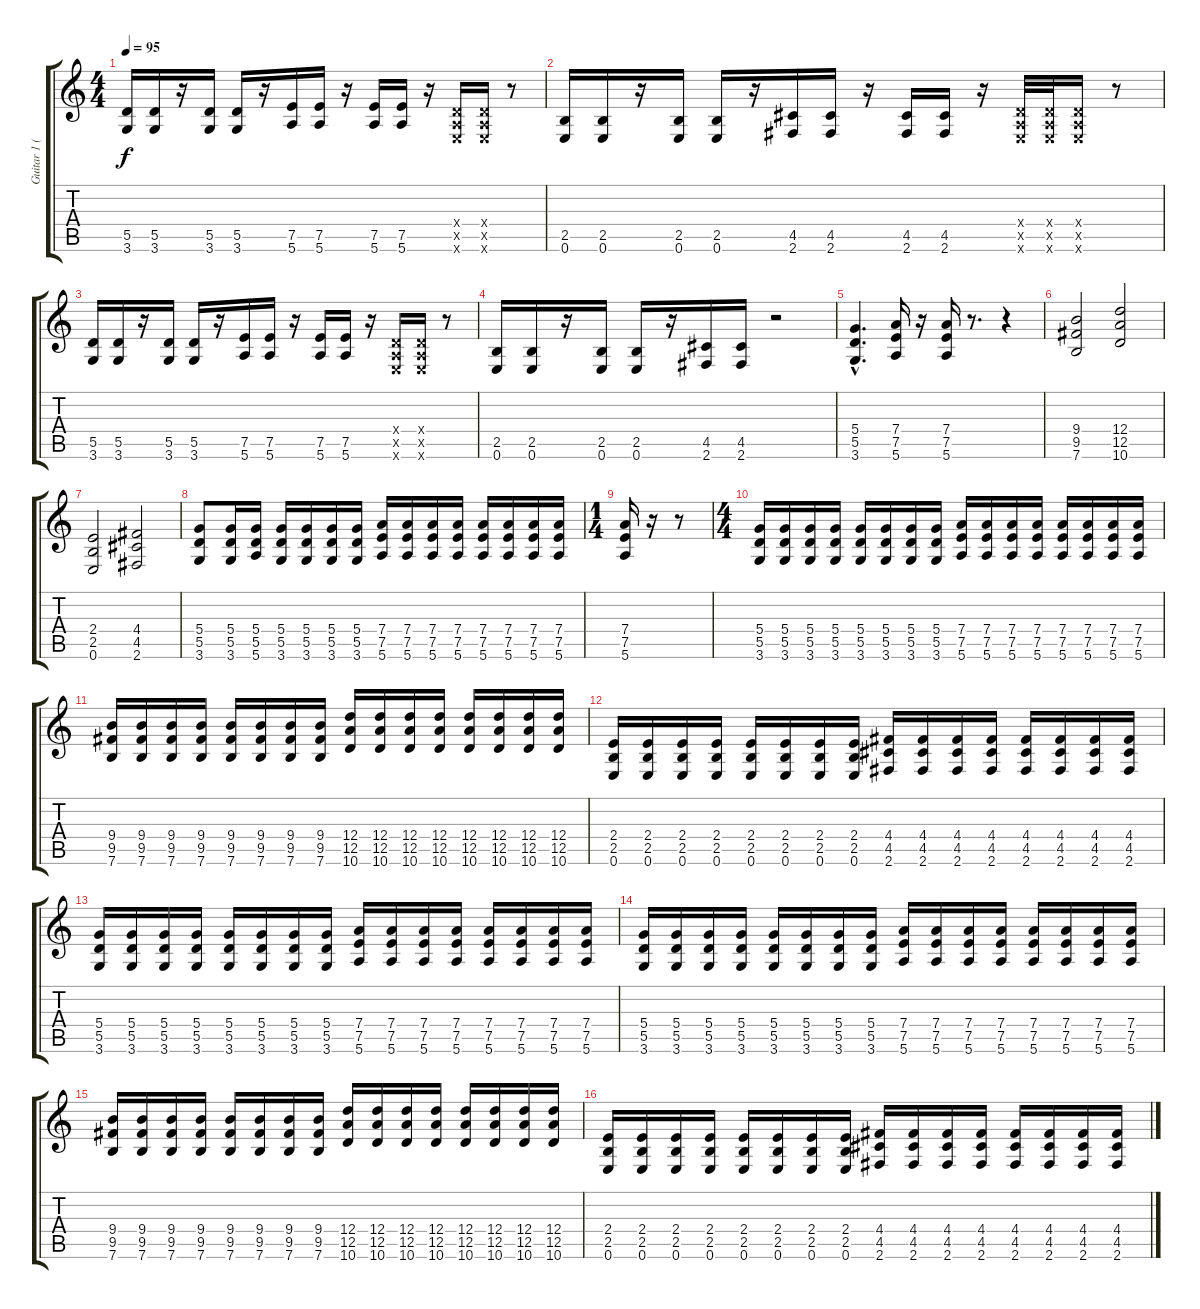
\track ("Guitar 1 (Left)" "Guitar 1 (") {instrument distortionguitar}
\staff {score tabs}
\tuning (E4 B3 G3 D3 A2 E2) {hide}
\ts (4 4)
\tempo 95
\clef g2
\ks c
(5.5 3.6).16{dy f} (5.5 3.6).16 r.16 (5.5 3.6).16 (5.5 3.6).16 r.16 (7.5 5.6).16 (7.5 5.6).16 r.16 (7.5 5.6).16 (7.5 5.6).16 r.16 (0.4{x} 0.5{x} 0.6{x}).16 (0.4{x} 0.5{x} 0.6{x}).16 r.8 |
(2.5 0.6).16 (2.5 0.6).16 r.16 (2.5 0.6).16 (2.5 0.6).16 r.16 (4.5 2.6).16 (4.5 2.6).16 r.16 (4.5 2.6).16 (4.5 2.6).16 r.16 (0.4{x} 0.5{x} 0.6{x}).32 (0.4{x} 0.5{x} 0.6{x}).32 (0.4{x} 0.5{x} 0.6{x}).16 r.8 |
(5.5 3.6).16 (5.5 3.6).16 r.16 (5.5 3.6).16 (5.5 3.6).16 r.16 (7.5 5.6).16 (7.5 5.6).16 r.16 (7.5 5.6).16 (7.5 5.6).16 r.16 (0.4{x} 0.5{x} 0.6{x}).16 (0.4{x} 0.5{x} 0.6{x}).16 r.8 |
(2.5 0.6).16 (2.5 0.6).16 r.16 (2.5 0.6).16 (2.5 0.6).16 r.16 (4.5 2.6).16 (4.5 2.6).16 r.2 |
(5.4{hac} 5.5{hac} 3.6{hac}).4{d} (7.4 7.5 5.6).16 r.16 (7.4 7.5 5.6).16 r.8{d} r.4 |
(9.4 9.5 7.6).2 (12.4 12.5 10.6).2 |
(2.4 2.5 0.6).2 (4.4 4.5 2.6).2 |
(5.4 5.5 3.6).8 (5.4 5.5 3.6).16 (5.4 5.5 5.6).16 (5.4 5.5 3.6).16 (5.4 5.5 3.6).16 (5.4 5.5 3.6).16 (5.4 5.5 3.6).16 (7.4 7.5 5.6).16 (7.4 7.5 5.6).16 (7.4 7.5 5.6).16 (7.4 7.5 5.6).16 (7.4 7.5 5.6).16 (7.4 7.5 5.6).16 (7.4 7.5 5.6).16 (7.4 7.5 5.6).16 |
\ts (1 4)
(7.4 7.5 5.6).16 r.16 r.8 |
\ts (4 4)
(5.4 5.5 3.6).16 (5.4 5.5 3.6).16 (5.4 5.5 3.6).16 (5.4 5.5 3.6).16 (5.4 5.5 3.6).16 (5.4 5.5 3.6).16 (5.4 5.5 3.6).16 (5.4 5.5 3.6).16 (7.4 7.5 5.6).16 (7.4 7.5 5.6).16 (7.4 7.5 5.6).16 (7.4 7.5 5.6).16 (7.4 7.5 5.6).16 (7.4 7.5 5.6).16 (7.4 7.5 5.6).16 (7.4 7.5 5.6).16 |
(9.4 9.5 7.6).16 (9.4 9.5 7.6).16 (9.4 9.5 7.6).16 (9.4 9.5 7.6).16 (9.4 9.5 7.6).16 (9.4 9.5 7.6).16 (9.4 9.5 7.6).16 (9.4 9.5 7.6).16 (12.4 12.5 10.6).16 (12.4 12.5 10.6).16 (12.4 12.5 10.6).16 (12.4 12.5 10.6).16 (12.4 12.5 10.6).16 (12.4 12.5 10.6).16 (12.4 12.5 10.6).16 (12.4 12.5 10.6).16 |
(2.4 2.5 0.6).16 (2.4 2.5 0.6).16 (2.4 2.5 0.6).16 (2.4 2.5 0.6).16 (2.4 2.5 0.6).16 (2.4 2.5 0.6).16 (2.4 2.5 0.6).16 (2.4 2.5 0.6).16 (4.4 4.5 2.6).16 (4.4 4.5 2.6).16 (4.4 4.5 2.6).16 (4.4 4.5 2.6).16 (4.4 4.5 2.6).16 (4.4 4.5 2.6).16 (4.4 4.5 2.6).16 (4.4 4.5 2.6).16 |
(5.4 5.5 3.6).16 (5.4 5.5 3.6).16 (5.4 5.5 3.6).16 (5.4 5.5 3.6).16 (5.4 5.5 3.6).16 (5.4 5.5 3.6).16 (5.4 5.5 3.6).16 (5.4 5.5 3.6).16 (7.4 7.5 5.6).16 (7.4 7.5 5.6).16 (7.4 7.5 5.6).16 (7.4 7.5 5.6).16 (7.4 7.5 5.6).16 (7.4 7.5 5.6).16 (7.4 7.5 5.6).16 (7.4 7.5 5.6).16 |
(5.4 5.5 3.6).16 (5.4 5.5 3.6).16 (5.4 5.5 3.6).16 (5.4 5.5 3.6).16 (5.4 5.5 3.6).16 (5.4 5.5 3.6).16 (5.4 5.5 3.6).16 (5.4 5.5 3.6).16 (7.4 7.5 5.6).16 (7.4 7.5 5.6).16 (7.4 7.5 5.6).16 (7.4 7.5 5.6).16 (7.4 7.5 5.6).16 (7.4 7.5 5.6).16 (7.4 7.5 5.6).16 (7.4 7.5 5.6).16 |
(9.4 9.5 7.6).16 (9.4 9.5 7.6).16 (9.4 9.5 7.6).16 (9.4 9.5 7.6).16 (9.4 9.5 7.6).16 (9.4 9.5 7.6).16 (9.4 9.5 7.6).16 (9.4 9.5 7.6).16 (12.4 12.5 10.6).16 (12.4 12.5 10.6).16 (12.4 12.5 10.6).16 (12.4 12.5 10.6).16 (12.4 12.5 10.6).16 (12.4 12.5 10.6).16 (12.4 12.5 10.6).16 (12.4 12.5 10.6).16 |
(2.4 2.5 0.6).16 (2.4 2.5 0.6).16 (2.4 2.5 0.6).16 (2.4 2.5 0.6).16 (2.4 2.5 0.6).16 (2.4 2.5 0.6).16 (2.4 2.5 0.6).16 (2.4 2.5 0.6).16 (4.4 4.5 2.6).16 (4.4 4.5 2.6).16 (4.4 4.5 2.6).16 (4.4 4.5 2.6).16 (4.4 4.5 2.6).16 (4.4 4.5 2.6).16 (4.4 4.5 2.6).16 (4.4 4.5 2.6).16
